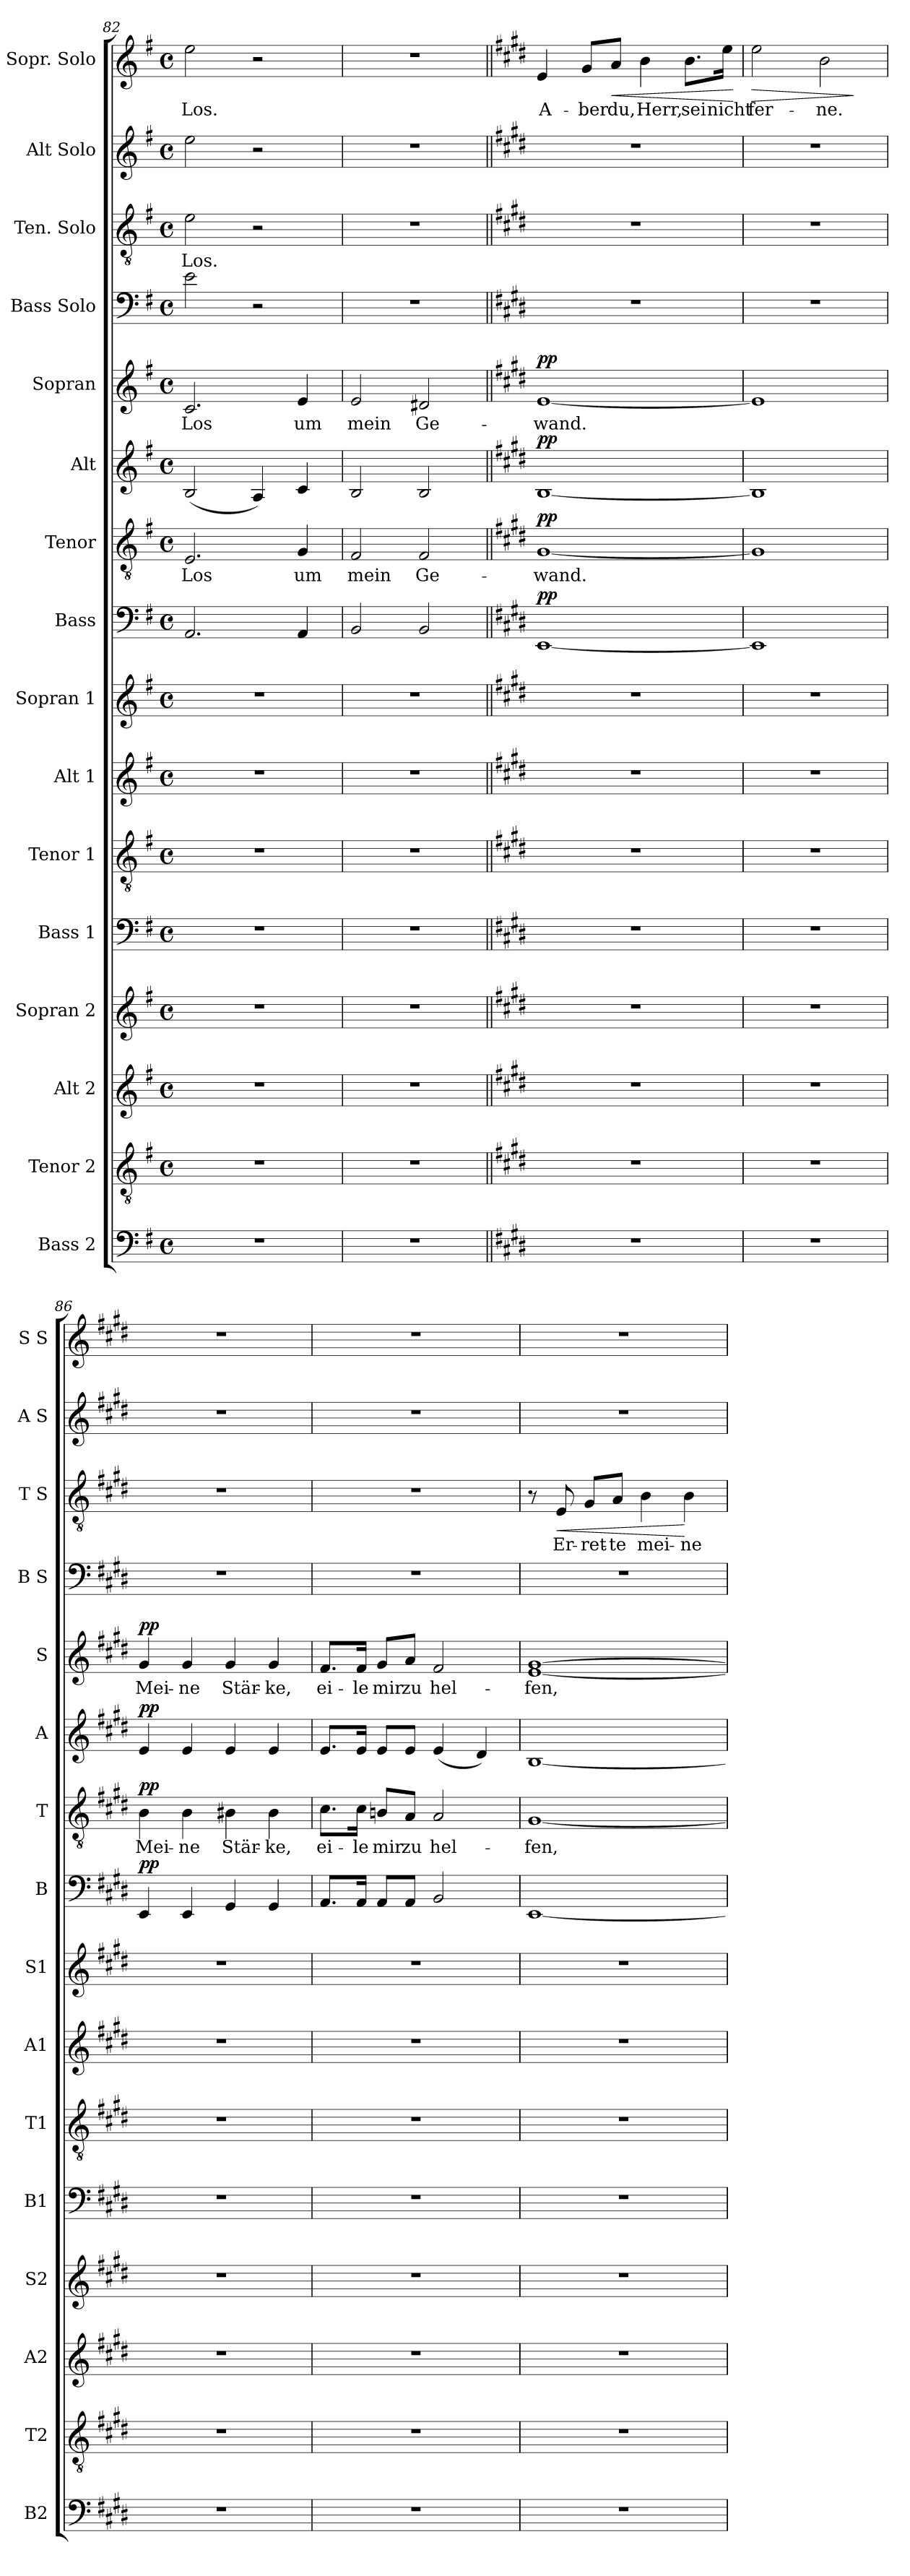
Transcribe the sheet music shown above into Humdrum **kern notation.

**kern	**kern	**kern	**kern	**kern	**kern	**kern	**kern	**kern	**dynam	**kern	**text	**dynam	**kern	**dynam	**kern	**text	**dynam	**kern	**kern	**text	**dynam	**kern	**kern	**text	**dynam
*part16	*part15	*part14	*part13	*part12	*part11	*part10	*part9	*part8	*part8	*part7	*part7	*part7	*part6	*part6	*part5	*part5	*part5	*part4	*part3	*part3	*part3	*part2	*part1	*part1	*part1
*staff16	*staff15	*staff14	*staff13	*staff12	*staff11	*staff10	*staff9	*staff8	*staff8	*staff7	*staff7	*staff7	*staff6	*staff6	*staff5	*staff5	*staff5	*staff4	*staff3	*staff3	*staff3	*staff2	*staff1	*staff1	*staff1
*I"Bass 2	*I"Tenor 2	*I"Alt 2	*I"Sopran 2	*I"Bass 1	*I"Tenor 1	*I"Alt 1	*I"Sopran 1	*I"Bass	*	*I"Tenor	*	*	*I"Alt	*	*I"Sopran	*	*	*I"Bass Solo	*I"Ten. Solo	*	*	*I"Alt Solo	*I"Sopr. Solo	*	*
*I'B2	*I'T2	*I'A2	*I'S2	*I'B1	*I'T1	*I'A1	*I'S1	*I'B	*	*I'T	*	*	*I'A	*	*I'S	*	*	*I'B S	*I'T S	*	*	*I'A S	*I'S S	*	*
*clefF4	*clefGv2	*clefG2	*clefG2	*clefF4	*clefGv2	*clefG2	*clefG2	*clefF4	*	*clefGv2	*	*	*clefG2	*	*clefG2	*	*	*clefF4	*clefGv2	*	*	*clefG2	*clefG2	*	*
*k[f#]	*k[f#]	*k[f#]	*k[f#]	*k[f#]	*k[f#]	*k[f#]	*k[f#]	*k[f#]	*	*k[f#]	*	*	*k[f#]	*	*k[f#]	*	*	*k[f#]	*k[f#]	*	*	*k[f#]	*k[f#]	*	*
*M4/4	*M4/4	*M4/4	*M4/4	*M4/4	*M4/4	*M4/4	*M4/4	*M4/4	*	*M4/4	*	*	*M4/4	*	*M4/4	*	*	*M4/4	*M4/4	*	*	*M4/4	*M4/4	*	*
*met(c)	*met(c)	*met(c)	*met(c)	*met(c)	*met(c)	*met(c)	*met(c)	*met(c)	*	*met(c)	*	*	*met(c)	*	*met(c)	*	*	*met(c)	*met(c)	*	*	*met(c)	*met(c)	*	*
=82	=82	=82	=82	=82	=82	=82	=82	=82	=82	=82	=82	=82	=82	=82	=82	=82	=82	=82	=82	=82	=82	=82	=82	=82	=82
1r	1r	1r	1r	1r	1r	1r	1r	2.AA/	.	2.E/	Los	.	(2B/	.	2.c/	Los	.	2e\	2e\	Los.	.	2ee\	2ee\	Los.	.
.	.	.	.	.	.	.	.	.	.	.	.	.	4A/)	.	.	.	.	2r	2r	.	.	2r	2r	.	.
.	.	.	.	.	.	.	.	4AA/	.	4G/	um	.	4c/	.	4e/	um	.	.	.	.	.	.	.	.	.
=83	=83	=83	=83	=83	=83	=83	=83	=83	=83	=83	=83	=83	=83	=83	=83	=83	=83	=83	=83	=83	=83	=83	=83	=83	=83
1r	1r	1r	1r	1r	1r	1r	1r	2BB/	.	2F#/	mein	.	2B/	.	2e/	mein	.	1r	1r	.	.	1r	1r	.	.
.	.	.	.	.	.	.	.	2BB/	.	2F#/	Ge-	.	2B/	.	2d#X/	Ge-	.	.	.	.	.	.	.	.	.
!!LO:LB:g=z
=84||	=84||	=84||	=84||	=84||	=84||	=84||	=84||	=84||	=84||	=84||	=84||	=84||	=84||	=84||	=84||	=84||	=84||	=84||	=84||	=84||	=84||	=84||	=84||	=84||	=84||
*k[f#c#g#d#]	*k[f#c#g#d#]	*k[f#c#g#d#]	*k[f#c#g#d#]	*k[f#c#g#d#]	*k[f#c#g#d#]	*k[f#c#g#d#]	*k[f#c#g#d#]	*k[f#c#g#d#]	*	*k[f#c#g#d#]	*	*	*k[f#c#g#d#]	*	*k[f#c#g#d#]	*	*	*k[f#c#g#d#]	*k[f#c#g#d#]	*	*	*k[f#c#g#d#]	*k[f#c#g#d#]	*	*
!	!	!	!	!	!	!	!	!	!LO:DY:a	!	!	!LO:DY:a	!	!LO:DY:a	!	!	!LO:DY:a	!	!	!	!	!	!	!	!
1r	1r	1r	1r	1r	1r	1r	1r	[1EE	pp	[1G#	-wand.	pp	[1B	pp	[1e	-wand.	pp	1r	1r	.	.	1r	4e/	A-	.
.	.	.	.	.	.	.	.	.	.	.	.	.	.	.	.	.	.	.	.	.	.	.	8g#/L	-ber	.
!	!	!	!	!	!	!	!	!	!	!	!	!	!	!	!	!	!	!	!	!	!	!	!	!	!LO:HP:b
.	.	.	.	.	.	.	.	.	.	.	.	.	.	.	.	.	.	.	.	.	.	.	8a/J	du,	<
.	.	.	.	.	.	.	.	.	.	.	.	.	.	.	.	.	.	.	.	.	.	.	4b\	Herr,	.
.	.	.	.	.	.	.	.	.	.	.	.	.	.	.	.	.	.	.	.	.	.	.	8.b\L	sei	.
.	.	.	.	.	.	.	.	.	.	.	.	.	.	.	.	.	.	.	.	.	.	.	16ee\Jk	nicht	.
.	.	.	.	.	.	.	.	.	.	.	.	.	.	.	.	.	.	.	.	.	.	.	.	.	[
=85	=85	=85	=85	=85	=85	=85	=85	=85	=85	=85	=85	=85	=85	=85	=85	=85	=85	=85	=85	=85	=85	=85	=85	=85	=85
!	!	!	!	!	!	!	!	!	!	!	!	!	!	!	!	!	!	!	!	!	!	!	!	!	!LO:HP:b
1r	1r	1r	1r	1r	1r	1r	1r	1EE]	.	1G#]	.	.	1B]	.	1e]	.	.	1r	1r	.	.	1r	2ee\	fer-	>
.	.	.	.	.	.	.	.	.	.	.	.	.	.	.	.	.	.	.	.	.	.	.	2b\	-ne.	.
.	.	.	.	.	.	.	.	.	.	.	.	.	.	.	.	.	.	.	.	.	.	.	.	.	]
=86	=86	=86	=86	=86	=86	=86	=86	=86	=86	=86	=86	=86	=86	=86	=86	=86	=86	=86	=86	=86	=86	=86	=86	=86	=86
!	!	!	!	!	!	!	!	!	!LO:DY:a	!	!	!LO:DY:a	!	!LO:DY:a	!	!	!LO:DY:a	!	!	!	!	!	!	!	!
1r	1r	1r	1r	1r	1r	1r	1r	4EE/	pp	4B\	Mei-	pp	4e/	pp	4g#/	Mei-	pp	1r	1r	.	.	1r	1r	.	.
.	.	.	.	.	.	.	.	4EE/	.	4B\	-ne	.	4e/	.	4g#/	-ne	.	.	.	.	.	.	.	.	.
.	.	.	.	.	.	.	.	4GG#/	.	4B#X\	Stär-	.	4e/	.	4g#/	Stär-	.	.	.	.	.	.	.	.	.
.	.	.	.	.	.	.	.	4GG#/	.	4B#\	-ke,	.	4e/	.	4g#/	-ke,	.	.	.	.	.	.	.	.	.
=87	=87	=87	=87	=87	=87	=87	=87	=87	=87	=87	=87	=87	=87	=87	=87	=87	=87	=87	=87	=87	=87	=87	=87	=87	=87
1r	1r	1r	1r	1r	1r	1r	1r	8.AA/L	.	8.c#\L	ei-	.	8.e/L	.	8.f#/L	ei-	.	1r	1r	.	.	1r	1r	.	.
.	.	.	.	.	.	.	.	16AA/Jk	.	16c#\Jk	-le	.	16e/Jk	.	16f#/Jk	-le	.	.	.	.	.	.	.	.	.
.	.	.	.	.	.	.	.	8AA/L	.	8Bn/L	mir	.	8e/L	.	8g#/L	mir	.	.	.	.	.	.	.	.	.
.	.	.	.	.	.	.	.	8AA/J	.	8A/J	zu	.	8e/J	.	8a/J	zu	.	.	.	.	.	.	.	.	.
.	.	.	.	.	.	.	.	2BB/	.	2A/	hel-	.	(4e/	.	2f#/	hel-	.	.	.	.	.	.	.	.	.
.	.	.	.	.	.	.	.	.	.	.	.	.	4d#/)	.	.	.	.	.	.	.	.	.	.	.	.
=88	=88	=88	=88	=88	=88	=88	=88	=88	=88	=88	=88	=88	=88	=88	=88	=88	=88	=88	=88	=88	=88	=88	=88	=88	=88
1r	1r	1r	1r	1r	1r	1r	1r	[1EE	.	[1G#	-fen,	.	[1B	.	[1e [1g#	-fen,	.	1r	8r	.	.	1r	1r	.	.
!	!	!	!	!	!	!	!	!	!	!	!	!	!	!	!	!	!	!	!	!	!LO:HP:b	!	!	!	!
.	.	.	.	.	.	.	.	.	.	.	.	.	.	.	.	.	.	.	8E/	Er-	<	.	.	.	.
.	.	.	.	.	.	.	.	.	.	.	.	.	.	.	.	.	.	.	8G#/L	-ret-	.	.	.	.	.
.	.	.	.	.	.	.	.	.	.	.	.	.	.	.	.	.	.	.	8A/J	-te	.	.	.	.	.
.	.	.	.	.	.	.	.	.	.	.	.	.	.	.	.	.	.	.	4B\	mei-	.	.	.	.	.
.	.	.	.	.	.	.	.	.	.	.	.	.	.	.	.	.	.	.	4B\	-ne	[	.	.	.	.
=	=	=	=	=	=	=	=	=	=	=	=	=	=	=	=	=	=	=	=	=	=	=	=	=	=
*-	*-	*-	*-	*-	*-	*-	*-	*-	*-	*-	*-	*-	*-	*-	*-	*-	*-	*-	*-	*-	*-	*-	*-	*-	*-
